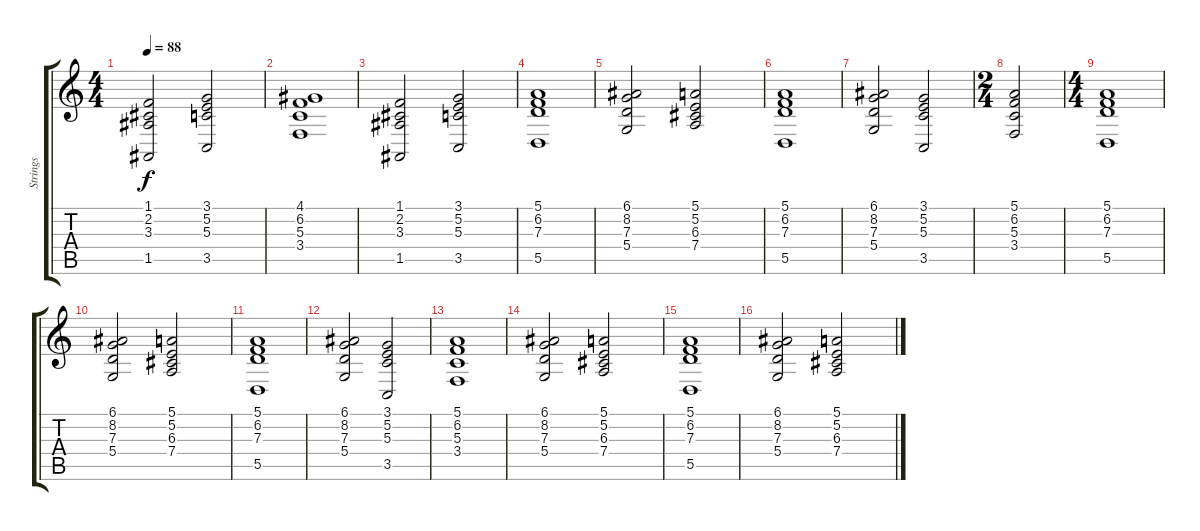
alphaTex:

\track ("Strings" "Strings") {instrument stringensemble1}
\staff {score tabs}
\tuning (E4 B3 G3 D3 A2 E2) {hide}
\ts (4 4)
\tempo 88
\clef g2
\ks c
(1.1 2.2 3.3 1.5).2{dy f} (3.1 5.2 5.3 3.5).2 |
(4.1 6.2 5.3 3.4).1 |
(1.1 2.2 3.3 1.5).2 (3.1 5.2 5.3 3.5).2 |
(5.1 6.2 7.3 5.5).1 |
(6.1 8.2 7.3 5.4).2 (5.1 5.2 6.3 7.4).2 |
(5.1 6.2 7.3 5.5).1 |
(6.1 8.2 7.3 5.4).2 (3.1 5.2 5.3 3.5).2 |
\ts (2 4)
(5.1 6.2 5.3 3.4).2 |
\ts (4 4)
(5.1 6.2 7.3 5.5).1 |
(6.1 8.2 7.3 5.4).2 (5.1 5.2 6.3 7.4).2 |
(5.1 6.2 7.3 5.5).1 |
(6.1 8.2 7.3 5.4).2 (3.1 5.2 5.3 3.5).2 |
(5.1 6.2 5.3 3.4).1 |
(6.1 8.2 7.3 5.4).2 (5.1 5.2 6.3 7.4).2 |
(5.1 6.2 7.3 5.5).1 |
(6.1 8.2 7.3 5.4).2 (5.1 5.2 6.3 7.4).2
